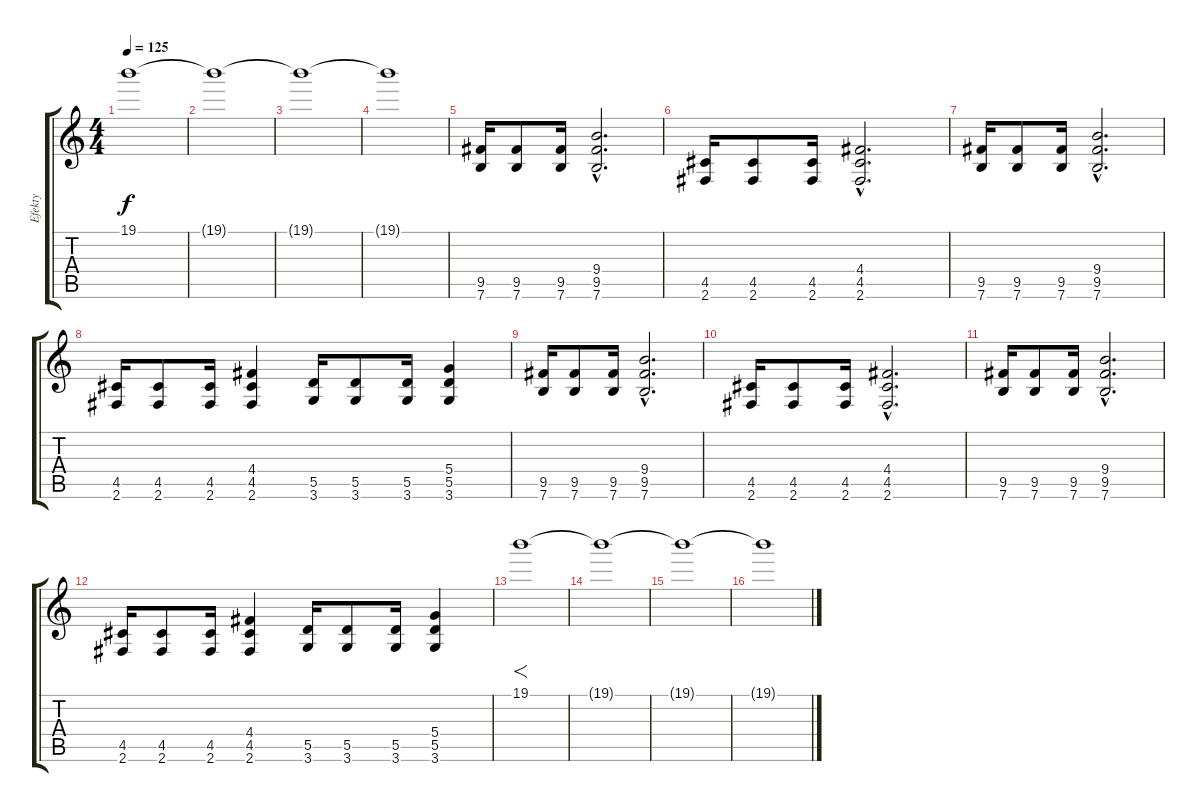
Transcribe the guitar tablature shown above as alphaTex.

\track ("Efekty" "Efekty") {instrument distortionguitar}
\staff {score tabs}
\tuning (E4 B3 G3 D3 A2 E2) {hide}
\ts (4 4)
\tempo 125
\clef g2
\ks c
19.1{t}.1{dy f} |
19.1{t}.1 |
19.1{t}.1 |
19.1{t}.1 |
(9.5 7.6).16 (9.5 7.6).8 (9.5 7.6).16 (9.4{hac} 9.5{hac} 7.6{hac}).2{d} |
(4.5 2.6).16 (4.5 2.6).8 (4.5 2.6).16 (4.4{hac} 4.5{hac} 2.6{hac}).2{d} |
(9.5 7.6).16 (9.5 7.6).8 (9.5 7.6).16 (9.4{hac} 9.5{hac} 7.6{hac}).2{d} |
(4.5 2.6).16 (4.5 2.6).8 (4.5 2.6).16 (4.4 4.5 2.6).4 (5.5 3.6).16 (5.5 3.6).8 (5.5 3.6).16 (5.4 5.5 3.6).4 |
(9.5 7.6).16 (9.5 7.6).8 (9.5 7.6).16 (9.4{hac} 9.5{hac} 7.6{hac}).2{d} |
(4.5 2.6).16 (4.5 2.6).8 (4.5 2.6).16 (4.4{hac} 4.5{hac} 2.6{hac}).2{d} |
(9.5 7.6).16 (9.5 7.6).8 (9.5 7.6).16 (9.4{hac} 9.5{hac} 7.6{hac}).2{d} |
(4.5 2.6).16 (4.5 2.6).8 (4.5 2.6).16 (4.4 4.5 2.6).4 (5.5 3.6).16 (5.5 3.6).8 (5.5 3.6).16 (5.4 5.5 3.6).4 |
19.1.1{f} |
19.1{t}.1 |
19.1{t}.1 |
19.1{t}.1
